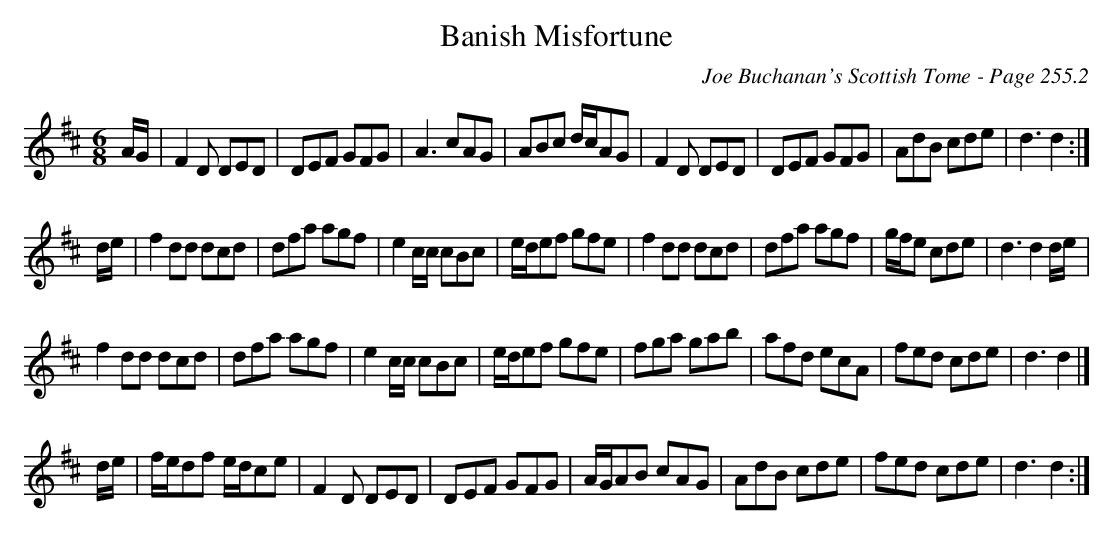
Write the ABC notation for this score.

X:1
T:Banish Misfortune
C:Joe Buchanan's Scottish Tome - Page 255.2
L:1/8
M:6/8
K:D
A/G/ | F2 D DED | DEF GFG | A3 cAG | ABc d/c/AG | F2 D DED | DEF GFG | AdB cde | d3 d2 :|
d/e/ | f2 dd dcd | dfa agf | e2 c/c/ cBc | e/d/ef gfe | f2 dd dcd | dfa agf | g/f/e cde | d3 d2 d/e/ |
f2 dd dcd | dfa agf | e2 c/c/ cBc | e/d/ef gfe | fga gab | afd ecA | fed cde | d3 d2 |]
d/e/ | f/e/df e/d/ce | F2 D DED | DEF GFG | A/G/AB cAG | AdB cde | fed cde | d3 d2 :|
